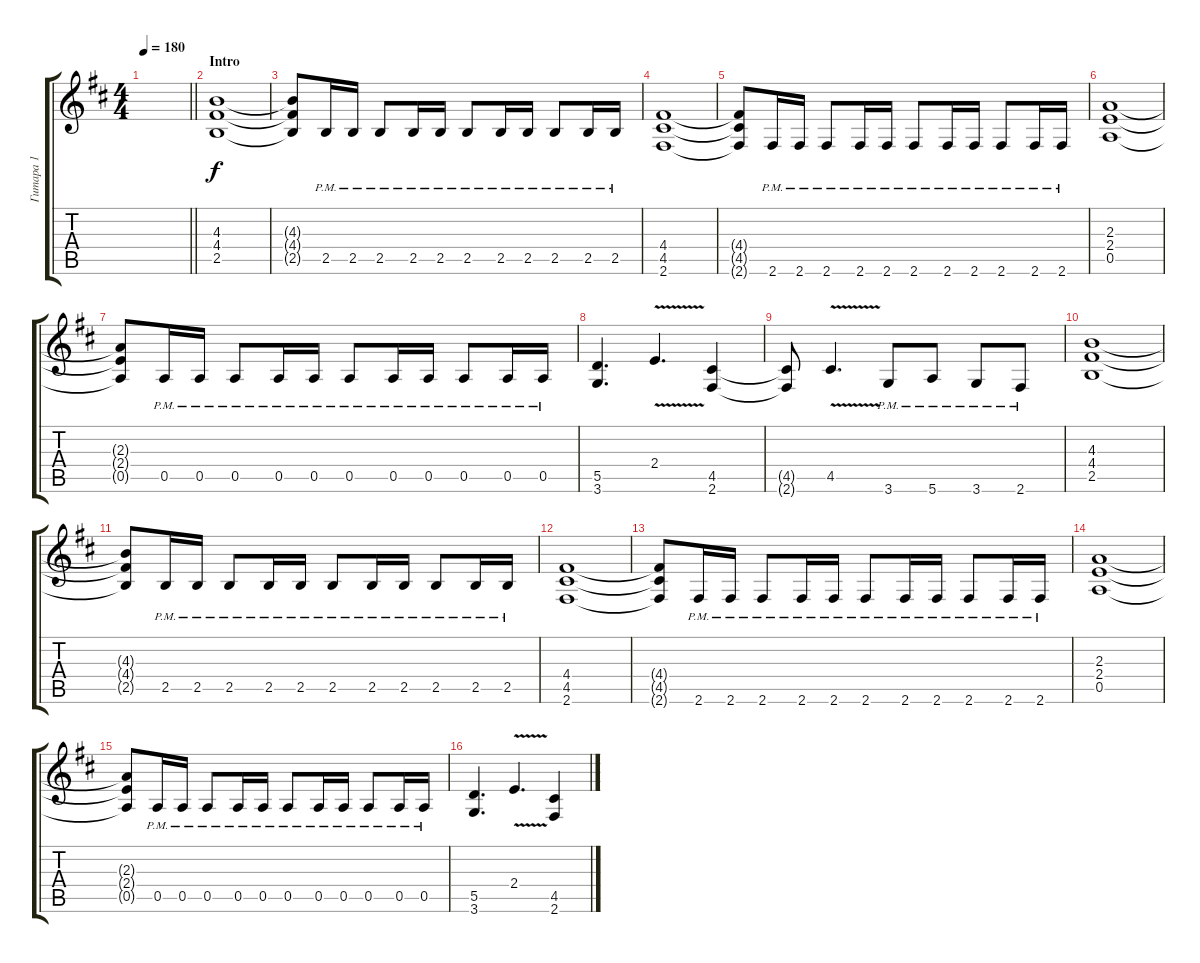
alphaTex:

\track ("Гитара 1" "Гитара 1") {instrument distortionguitar}
\staff {score tabs}
\tuning (E4 B3 G3 D3 A2 E2) {hide}
\ts (4 4)
\tempo 180
\clef g2
\barLineRight lightlight
\ks bminor
|
\section ("" "Intro")
(4.3 4.4 2.5).1 |
(4.3{t} 4.4{t} 2.5{t}).8 2.5{pm}.16 2.5{pm}.16 2.5{pm}.8 2.5{pm}.16 2.5{pm}.16 2.5{pm}.8 2.5{pm}.16 2.5{pm}.16 2.5{pm}.8 2.5{pm}.16 2.5{pm}.16 |
(4.4 4.5 2.6).1 |
(4.4{t} 4.5{t} 2.6{t}).8 2.6{pm}.16 2.6{pm}.16 2.6{pm}.8 2.6{pm}.16 2.6{pm}.16 2.6{pm}.8 2.6{pm}.16 2.6{pm}.16 2.6{pm}.8 2.6{pm}.16 2.6{pm}.16 |
(2.3 2.4 0.5).1 |
(2.3{t} 2.4{t} 0.5{t}).8 0.5{pm}.16 0.5{pm}.16 0.5{pm}.8 0.5{pm}.16 0.5{pm}.16 0.5{pm}.8 0.5{pm}.16 0.5{pm}.16 0.5{pm}.8 0.5{pm}.16 0.5{pm}.16 |
(5.5 3.6).4{d} 2.4{v}.4{d} (4.5 2.6).4 |
(4.5{t} 2.6{t}).8 4.5{v}.4{d} 3.6{pm}.8 5.6{pm}.8 3.6{pm}.8 2.6{pm}.8 |
(4.3 4.4 2.5).1 |
(4.3{t} 4.4{t} 2.5{t}).8 2.5{pm}.16 2.5{pm}.16 2.5{pm}.8 2.5{pm}.16 2.5{pm}.16 2.5{pm}.8 2.5{pm}.16 2.5{pm}.16 2.5{pm}.8 2.5{pm}.16 2.5{pm}.16 |
(4.4 4.5 2.6).1 |
(4.4{t} 4.5{t} 2.6{t}).8 2.6{pm}.16 2.6{pm}.16 2.6{pm}.8 2.6{pm}.16 2.6{pm}.16 2.6{pm}.8 2.6{pm}.16 2.6{pm}.16 2.6{pm}.8 2.6{pm}.16 2.6{pm}.16 |
(2.3 2.4 0.5).1 |
(2.3{t} 2.4{t} 0.5{t}).8 0.5{pm}.16 0.5{pm}.16 0.5{pm}.8 0.5{pm}.16 0.5{pm}.16 0.5{pm}.8 0.5{pm}.16 0.5{pm}.16 0.5{pm}.8 0.5{pm}.16 0.5{pm}.16 |
(5.5 3.6).4{d} 2.4{v}.4{d} (4.5 2.6).4
